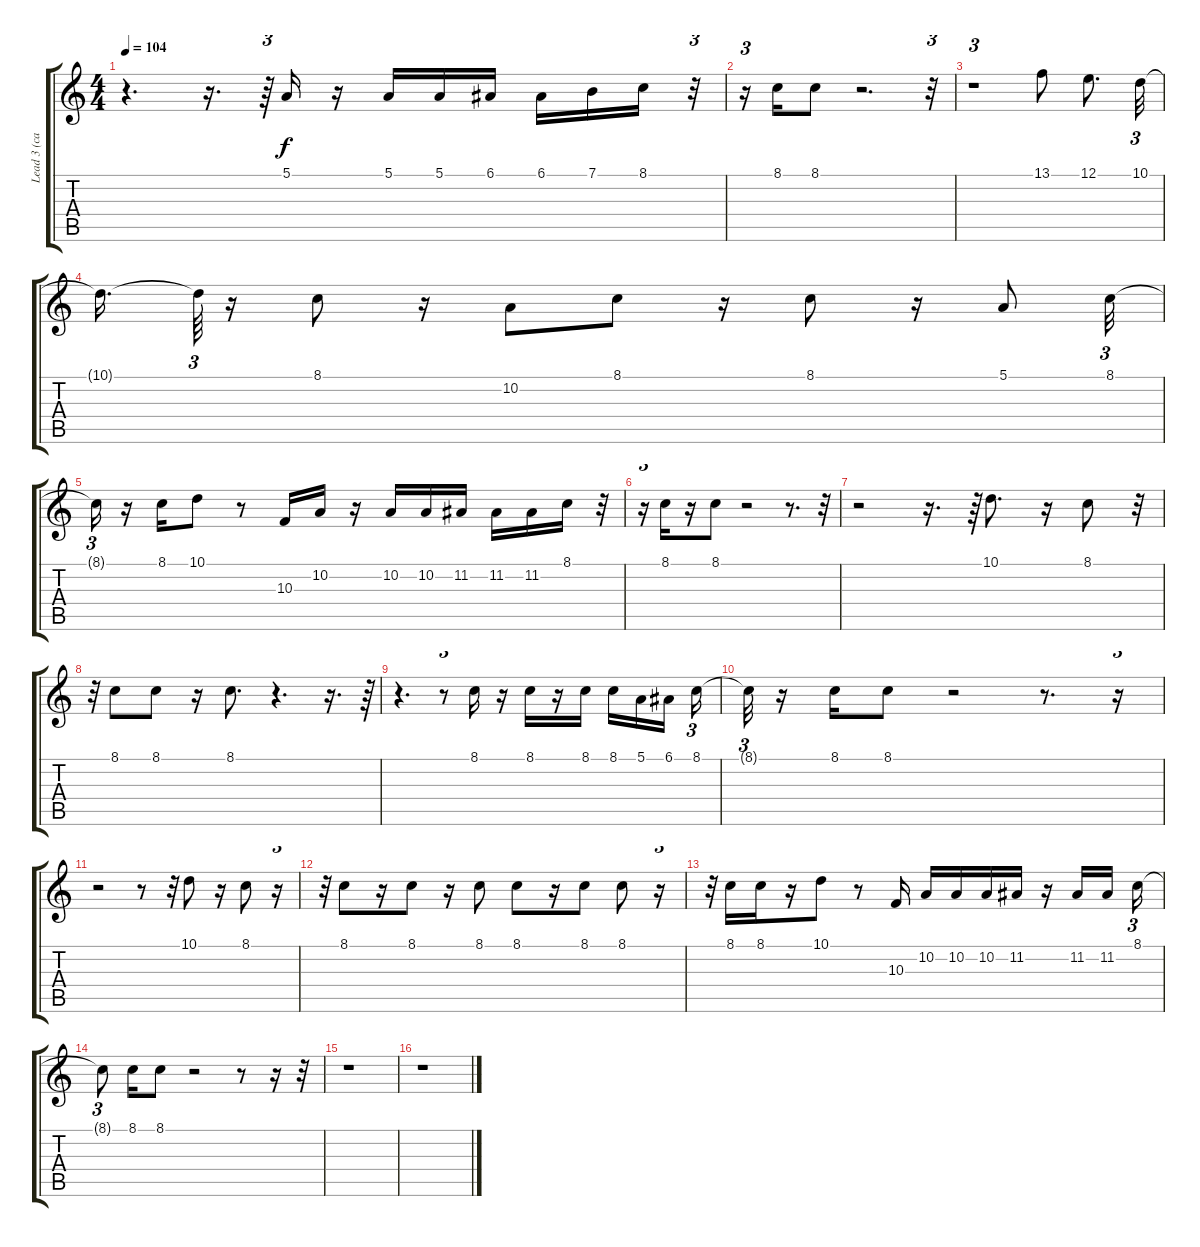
\track ("Lead 3 (calliope lead)" "Lead 3 (ca") {instrument vibraphone}
\staff {score tabs}
\tuning (E4 B3 G3 D3 A2 E2) {hide}
\ts (4 4)
\tempo 104
\clef g2
\ks c
r.4{d dy f} r.16{d} r.64{tu (3 2)} 5.1.16 r.16 5.1.16 5.1.16 6.1.16 6.1.16 7.1.16 8.1.16 r.32{tu (3 2)} |
r.16{tu (3 2)} 8.1.16 8.1.8 r.2{d} r.32{tu (3 2)} |
r.1{tu (3 2)} 13.1.8 12.1.8{d} 10.1.32{tu (3 2)} |
10.1{t}.16{d} 10.1{t}.64{tu (3 2)} r.16 8.1.8 r.16 10.2.8 8.1.8 r.16 8.1.8 r.16 5.1.8 8.1.32{tu (3 2)} |
8.1{t}.16{tu (3 2)} r.16 8.1.16 10.1.8 r.8 10.3.16 10.2.16 r.16 10.2.16 10.2.16 11.2.16 11.2.16 11.2.16 8.1.16 r.32{tu (3 2)} |
r.16{tu (3 2)} 8.1.16 r.16 8.1.8 r.2 r.8{d} r.32{tu (3 2)} |
r.2 r.16{d} r.64{tu (3 2)} 10.1.8{d} r.16 8.1.8 r.32{tu (3 2)} |
r.32{tu (3 2)} 8.1.8 8.1.8 r.16 8.1.8{d} r.4{d} r.16{d} r.64{tu (3 2)} |
r.4{d} r.8{tu (3 2)} 8.1.16 r.16 8.1.16 r.16 8.1.16 8.1.16 5.1.16 6.1.16 8.1.16{tu (3 2)} |
8.1{t}.32{tu (3 2)} r.16 8.1.16 8.1.8 r.2 r.8{d} r.16{tu (3 2)} |
r.2 r.8 r.32{tu (3 2)} 10.1.8 r.16 8.1.8 r.16{tu (3 2)} |
r.32{tu (3 2)} 8.1.8 r.16 8.1.8 r.16 8.1.8 8.1.8 r.16 8.1.8 8.1.8 r.16{tu (3 2)} |
r.32{tu (3 2)} 8.1.16 8.1.16 r.16 10.1.8 r.8 10.3.16 10.2.16 10.2.16 10.2.16 11.2.16 r.16 11.2.16 11.2.16 8.1.16{tu (3 2)} |
8.1{t}.8{tu (3 2)} 8.1.16 8.1.8 r.2 r.8 r.16 r.32 |
r.1 |
r.1
